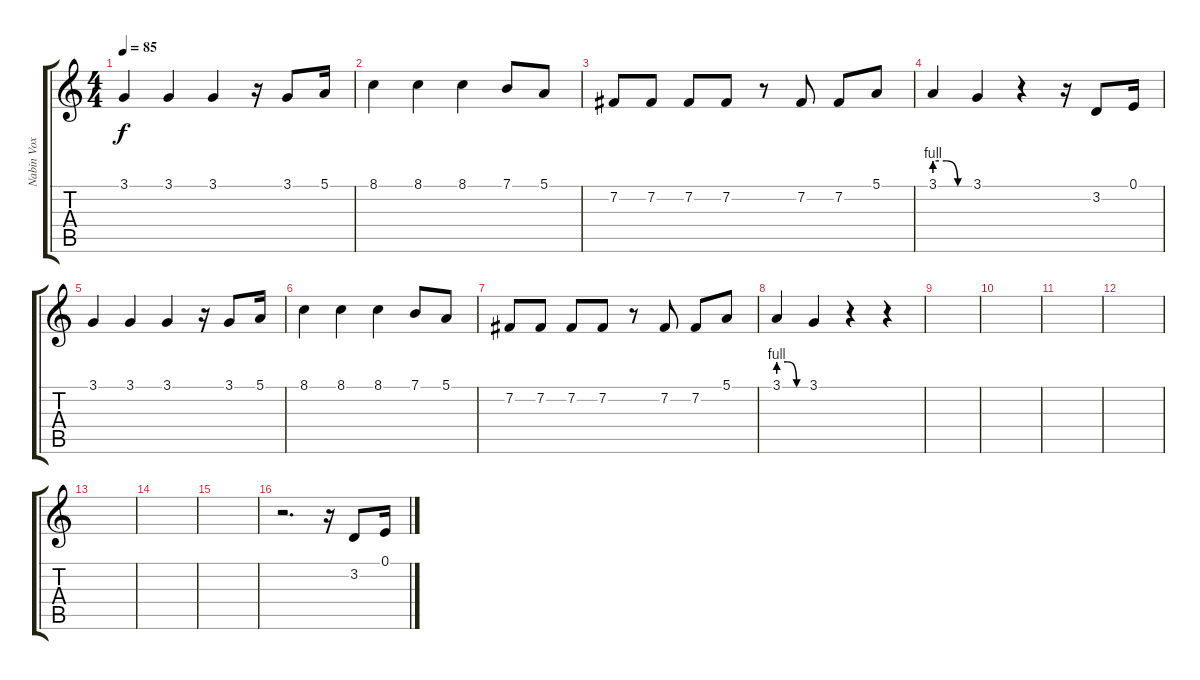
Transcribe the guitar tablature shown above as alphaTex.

\track ("Nabin Vox" "Nabin Vox") {instrument electricgrandpiano}
\staff {score tabs}
\tuning (E4 B3 G3 D3 A2 E2) {hide}
\ts (4 4)
\tempo 85
\clef g2
\ks c
3.1.4{dy f} 3.1.4 3.1.4 r.16 3.1.8 5.1.16 |
8.1.4 8.1.4 8.1.4 7.1.8 5.1.8 |
7.2.8 7.2.8 7.2.8 7.2.8 r.8 7.2.8 7.2.8 5.1.8 |
3.1{be (custom 0 4 20 4 40 0 60 0)}.4 3.1.4 r.4 r.16 3.2.8 0.1.16 |
3.1.4 3.1.4 3.1.4 r.16 3.1.8 5.1.16 |
8.1.4 8.1.4 8.1.4 7.1.8 5.1.8 |
7.2.8 7.2.8 7.2.8 7.2.8 r.8 7.2.8 7.2.8 5.1.8 |
3.1{be (custom 0 4 20 4 40 0 60 0)}.4 3.1.4 r.4 r.4 |
|
|
|
|
|
|
|
r.2{d} r.16 3.2.8 0.1.16
